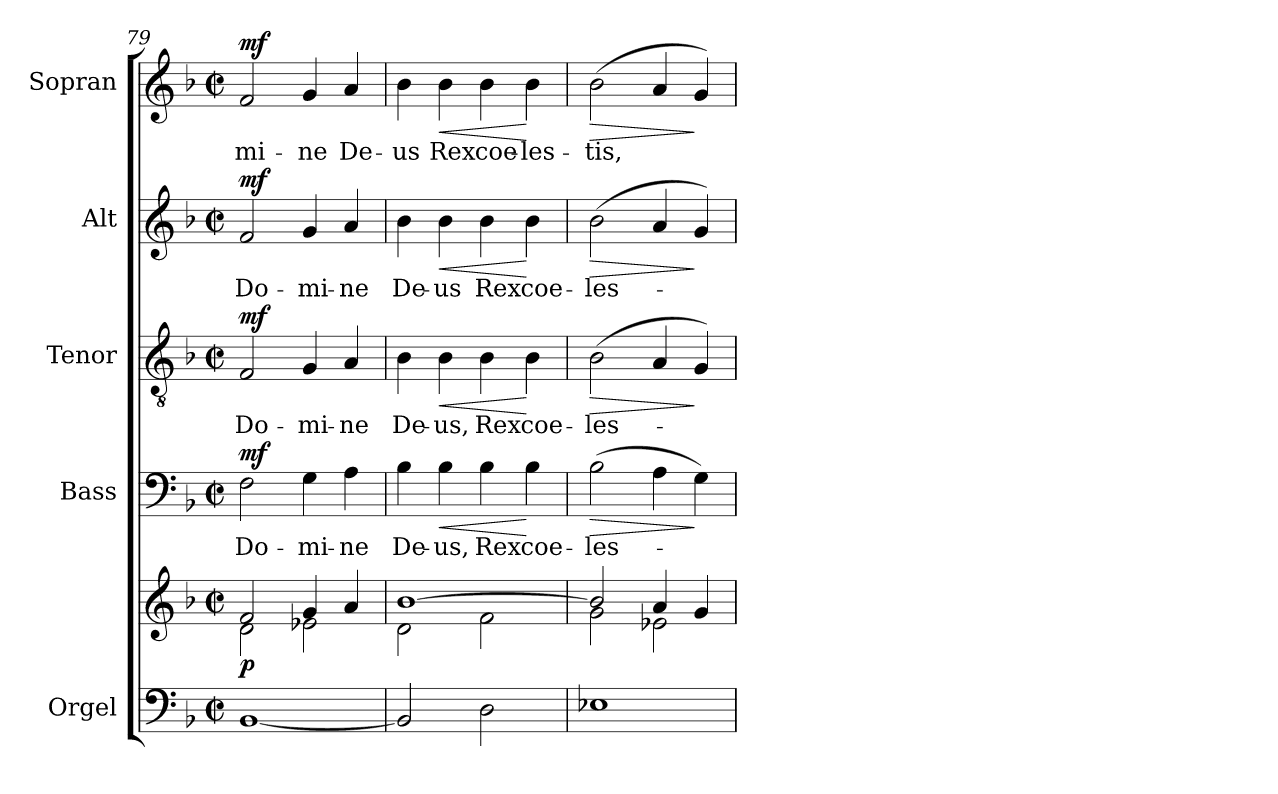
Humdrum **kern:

**kern	**kern	**dynam	**kern	**text	**dynam	**kern	**text	**dynam	**kern	**text	**dynam	**kern	**text	**dynam
*part5	*part5	*part5	*part4	*part4	*part4	*part3	*part3	*part3	*part2	*part2	*part2	*part1	*part1	*part1
*staff6	*staff5	*staff5/6	*staff4	*staff4	*staff4	*staff3	*staff3	*staff3	*staff2	*staff2	*staff2	*staff1	*staff1	*staff1
*I"Orgel	*	*	*I"Bass	*	*	*I"Tenor	*	*	*I"Alt	*	*	*I"Sopran	*	*
*I'Org.	*	*	*I'B.	*	*	*I'T.	*	*	*I'A.	*	*	*I'S.	*	*
*clefF4	*clefG2	*	*clefF4	*	*	*clefGv2	*	*	*clefG2	*	*	*clefG2	*	*
*k[b-]	*k[b-]	*	*k[b-]	*	*	*k[b-]	*	*	*k[b-]	*	*	*k[b-]	*	*
*F:	*F:	*	*F:	*	*	*F:	*	*	*F:	*	*	*F:	*	*
*M2/2	*M2/2	*	*M2/2	*	*	*M2/2	*	*	*M2/2	*	*	*M2/2	*	*
*met(c|)	*met(c|)	*	*met(c|)	*	*	*met(c|)	*	*	*met(c|)	*	*	*met(c|)	*	*
=79	=79	=79	=79	=79	=79	=79	=79	=79	=79	=79	=79	=79	=79	=79
*	*^	*	*	*	*	*	*	*	*	*	*	*	*	*
!	!	!	!LO:DY:b	!	!LO:LY:b	!LO:DY:a	!	!LO:LY:b	!LO:DY:a	!	!LO:LY:b	!LO:DY:a	!	!LO:LY:b	!LO:DY:a
[1BB-	2f/	2d\	p	2F\	Do-	mf	2F/	Do-	mf	2f/	Do-	mf	2f/	-mi-	mf
!	!	!	!	!	!LO:LY:b	!	!	!LO:LY:b	!	!	!LO:LY:b	!	!	!LO:LY:b	!
.	4g/	2e-X\	.	4G\	-mi-	.	4G/	-mi-	.	4g/	-mi-	.	4g/	-ne	.
!	!	!	!	!	!LO:LY:b	!	!	!LO:LY:b	!	!	!LO:LY:b	!	!	!LO:LY:b	!
.	4a/	.	.	4A\	-ne	.	4A/	-ne	.	4a/	-ne	.	4a/	De-	.
=80	=80	=80	=80	=80	=80	=80	=80	=80	=80	=80	=80	=80	=80	=80	=80
!	!	!	!	!	!LO:LY:b	!	!	!LO:LY:b	!	!	!LO:LY:b	!	!	!LO:LY:b	!
2BB-/]	[>1b-	2d\	.	4B-\	De-	.	4B-\	De-	.	4b-\	De-	.	4b-\	-us	.
!	!	!	!	!	!LO:LY:b	!LO:HP:b	!	!LO:LY:b	!LO:HP:b	!	!LO:LY:b	!LO:HP:b	!	!LO:LY:b	!LO:HP:b
.	.	.	.	4B-\	-us,	<	4B-\	-us,	<	4b-\	-us	<	4b-\	Rex	<
!	!	!	!	!	!LO:LY:b	!	!	!LO:LY:b	!	!	!LO:LY:b	!	!	!LO:LY:b	!
2D\	.	2f\	.	4B-\	Rex	.	4B-\	Rex	.	4b-\	Rex	.	4b-\	coe-	.
!	!	!	!	!	!LO:LY:b	!	!	!LO:LY:b	!	!	!LO:LY:b	!	!	!LO:LY:b	!
.	.	.	.	4B-\	coe-	[	4B-\	coe-	[	4b-\	coe-	[	4b-\	-les-	[
=81	=81	=81	=81	=81	=81	=81	=81	=81	=81	=81	=81	=81	=81	=81	=81
!	!	!	!	!	!LO:LY:b	!LO:HP:b	!	!LO:LY:b	!LO:HP:b	!	!LO:LY:b	!LO:HP:b	!	!LO:LY:b	!LO:HP:b
1E-X	2b-/]	2g\	.	(>2B-\	-les-	>	(<2B-\	-les-	>	(<2b-\	-les-	>	(<2b-\	-tis,	>
.	4a/	2e-X\	.	4A\	.	.	4A/	.	.	4a/	.	.	4a/	.	.
.	4g/	.	.	4G\)	.	]	4G/)	.	]	4g/)	.	]	4g/)	.	]
*	*v	*v	*	*	*	*	*	*	*	*	*	*	*	*	*
=	=	=	=	=	=	=	=	=	=	=	=	=	=	=
*-	*-	*-	*-	*-	*-	*-	*-	*-	*-	*-	*-	*-	*-	*-
